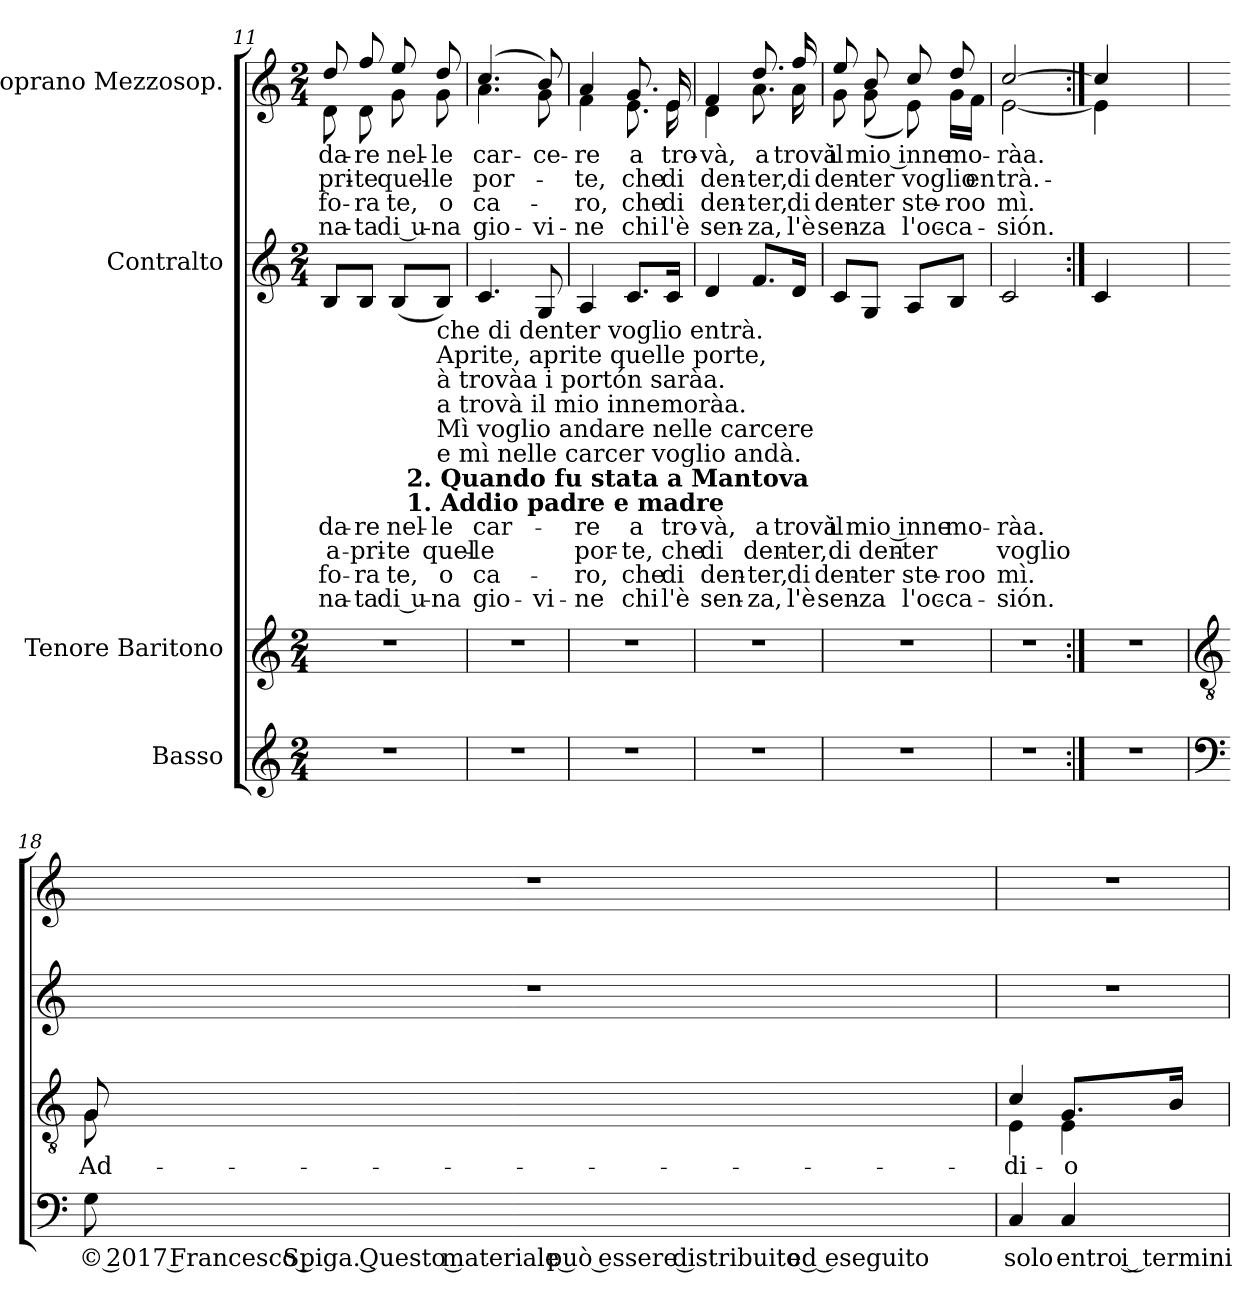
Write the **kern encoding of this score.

**kern	**text	**kern	**text	**kern	**text	**text	**text	**text	**kern	**text	**text	**text	**text
*part4	*part4	*part3	*part3	*part2	*part2	*part2	*part2	*part2	*part1	*part1	*part1	*part1	*part1
*staff4	*staff4	*staff3	*staff3	*staff2	*staff2	*staff2	*staff2	*staff2	*staff1	*staff1	*staff1	*staff1	*staff1
*I"Basso	*	*I"Tenore Baritono	*	*I"Contralto	*	*	*	*	*I"Soprano Mezzosop.	*	*	*	*
*clefG2	*	*clefG2	*	*clefG2	*	*	*	*	*clefG2	*	*	*	*
*k[]	*	*k[]	*	*k[]	*	*	*	*	*k[]	*	*	*	*
*C:	*	*C:	*	*C:	*	*	*	*	*C:	*	*	*	*
*M2/4	*	*M2/4	*	*M2/4	*	*	*	*	*M2/4	*	*	*	*
=11	=11	=11	=11	=11	=11	=11	=11	=11	=11	=11	=11	=11	=11
!	!	!	!	!	!LO:LY:a	!LO:LY:a	!LO:LY:a	!LO:LY:a	!	!LO:LY:b	!LO:LY:b	!LO:LY:b	!LO:LY:b
*	*	*	*	*^	*	*	*	*	*^	*	*	*	*
2r	.	2r	.	8B/L	4ryy	da-	a-	fo-	-na-	8dd/	8d\	-da-	-pri-	fo-	-na-
!	!	!	!	!	!	!LO:LY:a	!LO:LY:a	!LO:LY:a	!LO:LY:a	!	!	!LO:LY:b	!LO:LY:b	!LO:LY:b	!LO:LY:b
.	.	.	.	8B/J	.	-re	-pri-	-ra	-ta	8ff/	8d\	-re	-te	-ra	-ta
!	!	!	!	!	!	!LO:LY:a	!LO:LY:a	!LO:LY:a	!LO:LY:a	!	!	!LO:LY:b	!LO:LY:b	!LO:LY:b	!LO:LY:b
.	.	.	.	(>8B/L	32ryy	nel-	-te	te,	di u-	8ee/	8g\	nel-	quel-	te,	di u-
!	!	!	!	!	!LO:TX:b:B:t=2. Quando fu stata a Mantova	!	!	!	!	!	!	!	!	!	!
!	!	!	!	!	!LO:TX:b:B:t=1. Addio padre e madre	!	!	!	!	!	!	!	!	!	!
.	.	.	.	.	8..ryy	.	.	.	.	.	.	.	.	.	.
!	!	!	!	!LO:TX:b:t=che di denter voglio entrà.	!	!	!	!	!	!	!	!	!	!	!
!	!	!	!	!LO:TX:b:t=Aprite, aprite quelle porte,	!	!	!	!	!	!	!	!	!	!	!
!	!	!	!	!LO:TX:b:t=à trovàa i portón saràa.	!	!	!	!	!	!	!	!	!	!	!
!	!	!	!	!LO:TX:b:t=a trovà il mio innemoràa.	!	!	!	!	!	!	!	!	!	!	!
!	!	!	!	!LO:TX:b:t=Mì voglio andare nelle carcere	!	!	!	!	!	!	!	!	!	!	!
!	!	!	!	!LO:TX:b:t=e mì nelle carcer voglio andà.	!	!	!	!	!	!	!	!	!	!	!
!	!	!	!	!	!	!LO:LY:a	!LO:LY:a	!LO:LY:a	!LO:LY:a	!	!	!LO:LY:b	!LO:LY:b	!LO:LY:b	!LO:LY:b
.	.	.	.	8B/J)	.	-le	quel-	o	-na	8dd/	8g\	-le	-le	o	-na
=12	=12	=12	=12	=12	=12	=12	=12	=12	=12	=12	=12	=12	=12	=12	=12
!	!	!	!	!	!	!LO:LY:a	!LO:LY:a	!LO:LY:a	!LO:LY:a	!	!	!LO:LY:b	!LO:LY:b	!LO:LY:b	!LO:LY:b
*	*	*	*	*v	*v	*	*	*	*	*	*	*	*	*	*
2r	.	2r	.	(>4.c/	car-	-le	ca-	gio-	(4.cc/	4.a\	car-	por-	ca-	gio-
!	!	!	!	!	!	!	!	!LO:LY:a	!	!	!LO:LY:b	!	!	!LO:LY:b
.	.	.	.	8G/	.	.	.	-vi-	8b/)	8g\	-ce-	.	.	-vi-
=13	=13	=13	=13	=13	=13	=13	=13	=13	=13	=13	=13	=13	=13	=13
!	!	!	!	!	!LO:LY:a	!LO:LY:a	!LO:LY:a	!LO:LY:a	!	!	!LO:LY:b	!LO:LY:b	!LO:LY:b	!LO:LY:b
2r	.	2r	.	4A/	-re	por-	-ro,	-ne	4a/	4f\	-re	-te,	-ro,	-ne
!	!	!	!	!	!LO:LY:a	!LO:LY:a	!LO:LY:a	!LO:LY:a	!	!	!LO:LY:b	!LO:LY:b	!LO:LY:b	!LO:LY:b
.	.	.	.	8.c/L	a	-te,	che	chi	8.g/	8.e\	a	che	che	chi
!	!	!	!	!	!LO:LY:a	!LO:LY:a	!LO:LY:a	!LO:LY:a	!	!	!LO:LY:b	!LO:LY:b	!LO:LY:b	!LO:LY:b
.	.	.	.	16c/Jk	tro-	che	di	l'è	16e/	16e\	tro-	di	di	l'è
=14	=14	=14	=14	=14	=14	=14	=14	=14	=14	=14	=14	=14	=14	=14
!	!	!	!	!	!LO:LY:a	!LO:LY:a	!LO:LY:a	!LO:LY:a	!	!	!LO:LY:b	!LO:LY:b	!LO:LY:b	!LO:LY:b
2r	.	2r	.	4d/	-và,	di	den-	sen-	4f/	4d\	-và,	den-	den-	sen-
!	!	!	!	!	!LO:LY:a	!LO:LY:a	!LO:LY:a	!LO:LY:a	!	!	!LO:LY:b	!LO:LY:b	!LO:LY:b	!LO:LY:b
.	.	.	.	8.f/L	a	den-	-ter,	-za,	8.dd/	8.a\	a	-ter,	-ter,	-za,
!	!	!	!	!	!LO:LY:a	!LO:LY:a	!LO:LY:a	!LO:LY:a	!	!	!LO:LY:b	!LO:LY:b	!LO:LY:b	!LO:LY:b
.	.	.	.	16d/Jk	trovà	-ter,	di	l'è	16ff/	16a\	trovà	di	di	l'è
=15	=15	=15	=15	=15	=15	=15	=15	=15	=15	=15	=15	=15	=15	=15
!	!	!	!	!	!LO:LY:a	!LO:LY:a	!LO:LY:a	!LO:LY:a	!	!	!LO:LY:b	!LO:LY:b	!LO:LY:b	!LO:LY:b
2r	.	2r	.	8c/L	il	di	den-	sen-	8ee/	8g\	il	den-	den-	sen-
!	!	!	!	!	!LO:LY:a:rj	!LO:LY:a:rj	!LO:LY:a:rj	!LO:LY:a:rj	!	!	!LO:LY:b:rj	!LO:LY:b:rj	!LO:LY:b:rj	!LO:LY:b:rj
.	.	.	.	8G/J	mio inne-	den-	-ter	-za	8b/	(<8g\	mio inne-	-ter	-ter	-za
!	!	!	!	!	!	!LO:LY:a	!LO:LY:a	!LO:LY:a	!	!	!	!LO:LY:b	!LO:LY:b	!LO:LY:b
.	.	.	.	8A/L	.	-ter	ste-	l'oc-	8cc/	8e\)	.	voglio	ste-	l'oc-
!	!	!	!	!	!LO:LY:a	!	!LO:LY:a	!LO:LY:a	!	!	!LO:LY:b	!	!LO:LY:b	!LO:LY:b
.	.	.	.	8B/J	-mo-	.	-roo	-ca-	8dd/	16g\LL	-mo-	.	-roo	-ca-
!	!	!	!	!	!	!	!	!	!	!	!	!LO:LY:b	!	!
.	.	.	.	.	.	.	.	.	.	16f\JJ	.	en-	.	.
=16	=16	=16	=16	=16	=16	=16	=16	=16	=16	=16	=16	=16	=16	=16
!	!	!	!	!	!LO:LY:a	!LO:LY:a	!LO:LY:a	!LO:LY:a	!	!	!LO:LY:b	!LO:LY:b	!LO:LY:b	!LO:LY:b
2r	.	2r	.	2c/	-ràa.	voglio	mì.	-sión.	[>2cc/	[<2e\	-ràa.	-trà.	mì.	-sión.
=17:|!	=17:|!	=17:|!	=17:|!	=17:|!	=17:|!	=17:|!	=17:|!	=17:|!	=17:|!	=17:|!	=17:|!	=17:|!	=17:|!	=17:|!
2r	.	2r	.	4c/	.	.	.	.	4cc/]	4e\]	.	.	.	.
.	.	.	.	4ryy	.	.	.	.	4ryy	4ryy	.	.	.	.
*	*	*	*	*	*	*	*	*	*v	*v	*	*	*	*
!!LO:LB:g=z
=18!	=18!	=18!	=18!	=18!	=18!	=18!	=18!	=18!	=18!	=18!	=18!	=18!	=18!
*clefF4	*	*clefGv2	*	*	*	*	*	*	*	*	*	*	*
*	*	*	*	*	*	*	*	*	*^	*	*	*	*
!	!	!LO:TX:a:B:t=4. Cosa diranno la gente,	!	!	!	!	!	!	!	!	!	!	!	!
!	!	!LO:TX:a:B:t=3. Quand la fu stato di denter	!	!	!	!	!	!	!	!	!	!	!	!
!	!	!LO:TX:a:t=chi l'è senza l'occasión.	!	!	!	!	!	!	!	!	!	!	!	!
!	!	!LO:TX:a:t=O condannata di una giovine	!	!	!	!	!	!	!	!	!	!	!	!
!	!	!LO:TX:a:t=o cosa diranno di me?	!	!	!	!	!	!	!	!	!	!	!	!
!	!	!LO:TX:a:t=O va di fora te, o caro,	!	!	!	!	!	!	!	!	!	!	!	!
!	!	!LO:TX:a:t=o sì gh'à stringiùu la man.	!	!	!	!	!	!	!	!	!	!	!	!
!	!	!LO:TX:a:t=che di denter steroo mì.	!	!	!	!	!	!	!	!	!	!	!	!
!	!LO:LY:b:rj	!	!LO:LY:b	!	!	!	!	!	!	!	!	!	!	!
*	*	*^	*	*	*	*	*	*	*v	*v	*	*	*	*
8G\	© 2017 Francesco Spiga. Questo materiale può essere distribuito ed eseguito	8G/	8G\	Ad-	2r	.	.	.	.	2r	.	.	.	.
4.ryy	.	4.ryy	4.ryy	.	.	.	.	.	.	.	.	.	.	.
=19	=19	=19	=19	=19	=19	=19	=19	=19	=19	=19	=19	=19	=19	=19
!	!LO:LY:b	!	!	!LO:LY:b	!	!	!	!	!	!	!	!	!	!
4C/	solo	4c/	4E\	-di-	2r	.	.	.	.	2r	.	.	.	.
!	!LO:LY:b	!	!	!LO:LY:b:rj	!	!	!	!	!	!	!	!	!	!
4C/	entro i termini	8.G/L	4E\	-o	.	.	.	.	.	.	.	.	.	.
.	.	16B/Jk)	.	.	.	.	.	.	.	.	.	.	.	.
*	*	*v	*v	*	*	*	*	*	*	*	*	*	*	*
=	=	=	=	=	=	=	=	=	=	=	=	=	=
*-	*-	*-	*-	*-	*-	*-	*-	*-	*-	*-	*-	*-	*-
